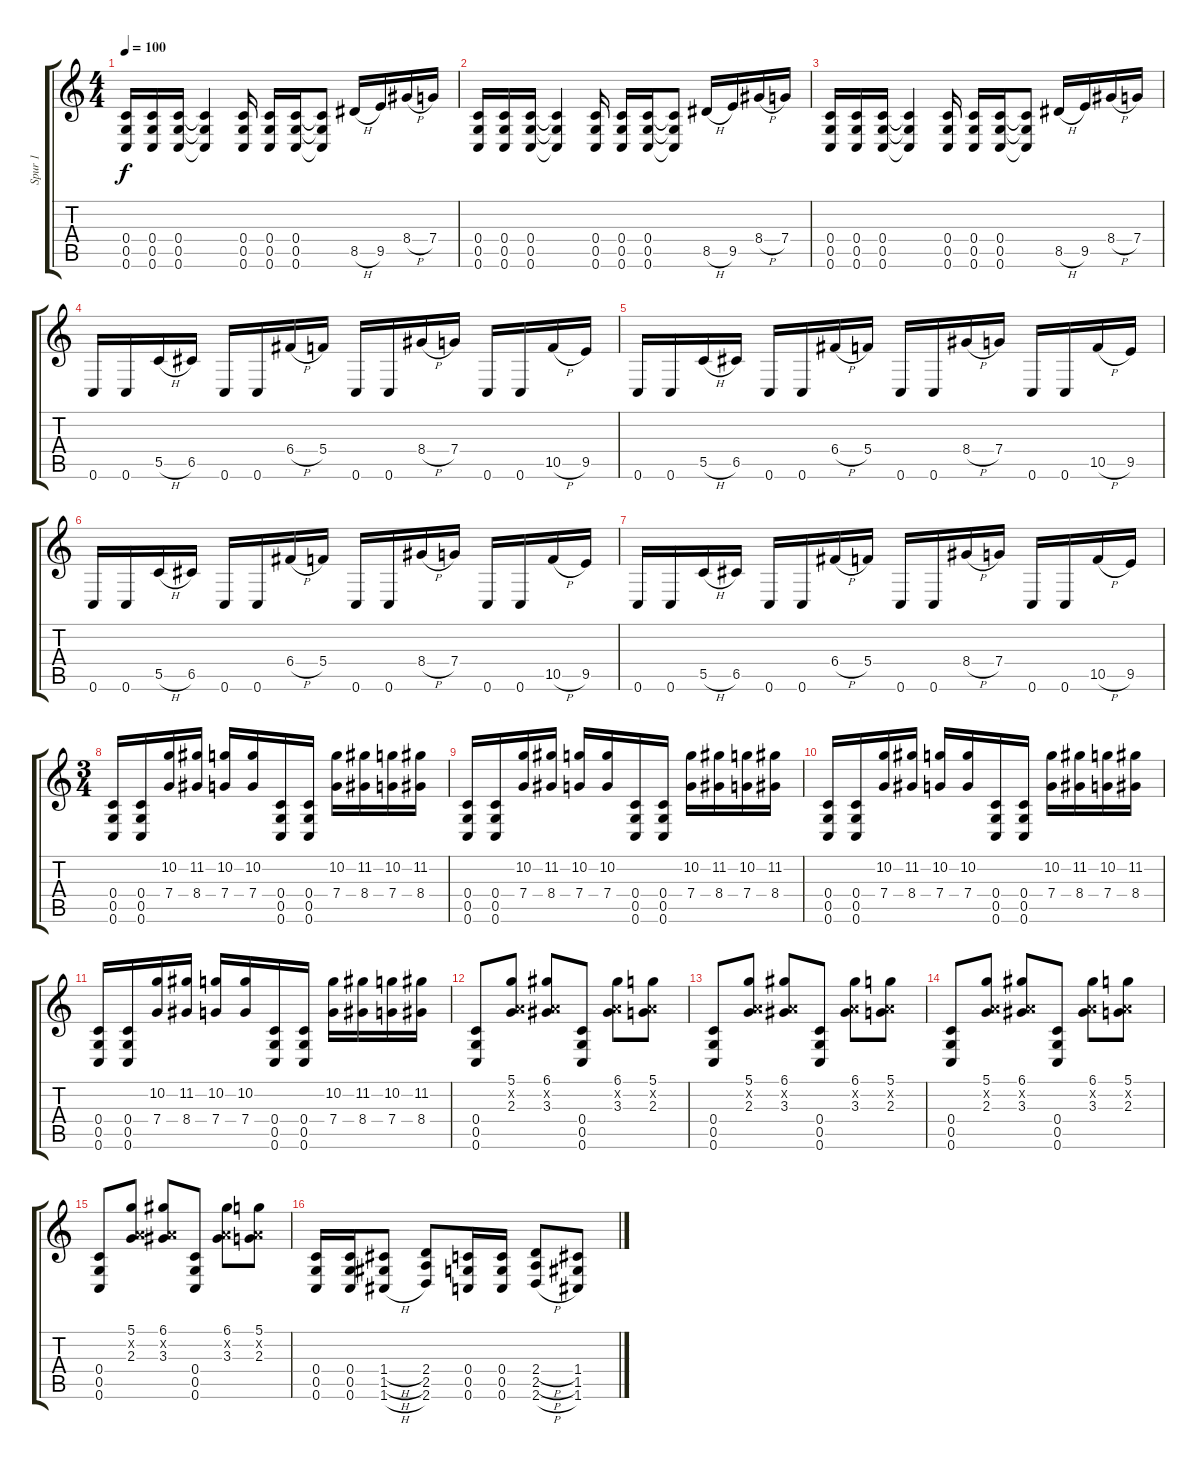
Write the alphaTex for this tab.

\track ("Spur 1" "Spur 1") {instrument distortionguitar}
\staff {score tabs}
\tuning (D4 A3 F3 C3 G2 C2) {hide}
\ts (4 4)
\tempo 100
\clef g2
\ks c
(0.4 0.5 0.6).16{dy f} (0.4 0.5 0.6).16 (0.4 0.5 0.6).16 (0.4{t} 0.5{t} 0.6{t}).4 (0.4 0.5 0.6).16 (0.4 0.5 0.6).16 (0.4 0.5 0.6).16 (0.4{t} 0.5{t} 0.6{t}).8 8.5{h}.16 9.5.16 8.4{h}.16 7.4.16 |
(0.4 0.5 0.6).16 (0.4 0.5 0.6).16 (0.4 0.5 0.6).16 (0.4{t} 0.5{t} 0.6{t}).4 (0.4 0.5 0.6).16 (0.4 0.5 0.6).16 (0.4 0.5 0.6).16 (0.4{t} 0.5{t} 0.6{t}).8 8.5{h}.16 9.5.16 8.4{h}.16 7.4.16 |
(0.4 0.5 0.6).16 (0.4 0.5 0.6).16 (0.4 0.5 0.6).16 (0.4{t} 0.5{t} 0.6{t}).4 (0.4 0.5 0.6).16 (0.4 0.5 0.6).16 (0.4 0.5 0.6).16 (0.4{t} 0.5{t} 0.6{t}).8 8.5{h}.16 9.5.16 8.4{h}.16 7.4.16 |
0.6.16 0.6.16 5.5{h}.16 6.5.16 0.6.16 0.6.16 6.4{h}.16 5.4.16 0.6.16 0.6.16 8.4{h}.16 7.4.16 0.6.16 0.6.16 10.5{h}.16 9.5.16 |
0.6.16 0.6.16 5.5{h}.16 6.5.16 0.6.16 0.6.16 6.4{h}.16 5.4.16 0.6.16 0.6.16 8.4{h}.16 7.4.16 0.6.16 0.6.16 10.5{h}.16 9.5.16 |
0.6.16 0.6.16 5.5{h}.16 6.5.16 0.6.16 0.6.16 6.4{h}.16 5.4.16 0.6.16 0.6.16 8.4{h}.16 7.4.16 0.6.16 0.6.16 10.5{h}.16 9.5.16 |
0.6.16 0.6.16 5.5{h}.16 6.5.16 0.6.16 0.6.16 6.4{h}.16 5.4.16 0.6.16 0.6.16 8.4{h}.16 7.4.16 0.6.16 0.6.16 10.5{h}.16 9.5.16 |
\ts (3 4)
(0.4 0.5 0.6).16 (0.4 0.5 0.6).16 (10.2 7.4).16 (11.2 8.4).16 (10.2 7.4).16 (10.2 7.4).16 (0.4 0.5 0.6).16 (0.4 0.5 0.6).16 (10.2 7.4).16 (11.2 8.4).16 (10.2 7.4).16 (11.2 8.4).16 |
(0.4 0.5 0.6).16 (0.4 0.5 0.6).16 (10.2 7.4).16 (11.2 8.4).16 (10.2 7.4).16 (10.2 7.4).16 (0.4 0.5 0.6).16 (0.4 0.5 0.6).16 (10.2 7.4).16 (11.2 8.4).16 (10.2 7.4).16 (11.2 8.4).16 |
(0.4 0.5 0.6).16 (0.4 0.5 0.6).16 (10.2 7.4).16 (11.2 8.4).16 (10.2 7.4).16 (10.2 7.4).16 (0.4 0.5 0.6).16 (0.4 0.5 0.6).16 (10.2 7.4).16 (11.2 8.4).16 (10.2 7.4).16 (11.2 8.4).16 |
(0.4 0.5 0.6).16 (0.4 0.5 0.6).16 (10.2 7.4).16 (11.2 8.4).16 (10.2 7.4).16 (10.2 7.4).16 (0.4 0.5 0.6).16 (0.4 0.5 0.6).16 (10.2 7.4).16 (11.2 8.4).16 (10.2 7.4).16 (11.2 8.4).16 |
(0.4 0.5 0.6).8 (5.1 0.2{x} 2.3).8 (6.1 0.2{x} 3.3).8 (0.4 0.5 0.6).8 (6.1 0.2{x} 3.3).8 (5.1 0.2{x} 2.3).8 |
(0.4 0.5 0.6).8 (5.1 0.2{x} 2.3).8 (6.1 0.2{x} 3.3).8 (0.4 0.5 0.6).8 (6.1 0.2{x} 3.3).8 (5.1 0.2{x} 2.3).8 |
(0.4 0.5 0.6).8 (5.1 0.2{x} 2.3).8 (6.1 0.2{x} 3.3).8 (0.4 0.5 0.6).8 (6.1 0.2{x} 3.3).8 (5.1 0.2{x} 2.3).8 |
(0.4 0.5 0.6).8 (5.1 0.2{x} 2.3).8 (6.1 0.2{x} 3.3).8 (0.4 0.5 0.6).8 (6.1 0.2{x} 3.3).8 (5.1 0.2{x} 2.3).8 |
(0.4 0.5 0.6).16 (0.4 0.5 0.6).16 (1.4{h} 1.5{h} 1.6{h}).8 (2.4 2.5 2.6).8 (0.4 0.5 0.6).16 (0.4 0.5 0.6).16 (2.4{h} 2.5{h} 2.6{h}).8 (1.4 1.5 1.6).8
